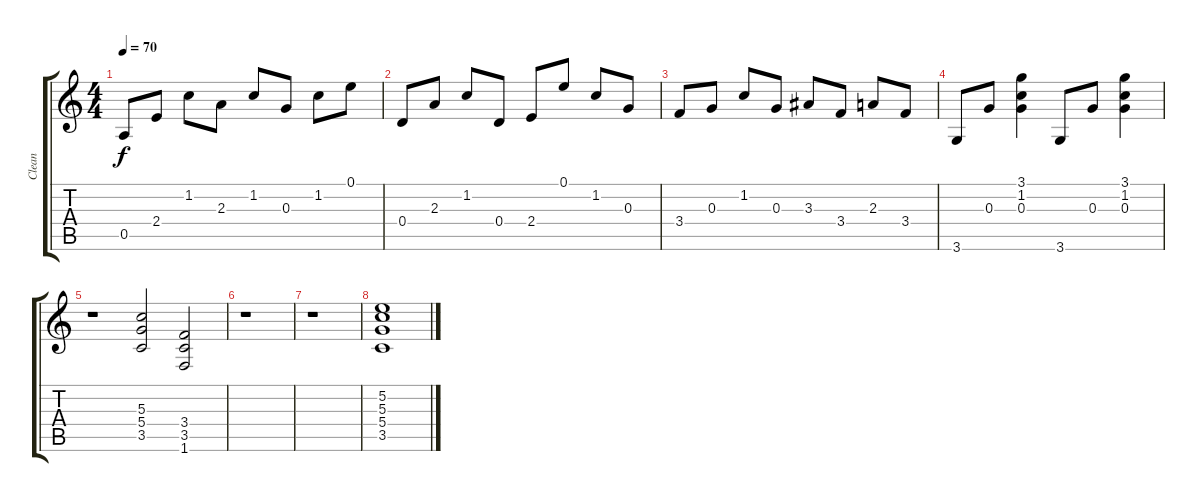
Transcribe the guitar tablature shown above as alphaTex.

\track ("Clean" "Clean") {instrument electricguitarclean}
\staff {score tabs}
\tuning (E4 B3 G3 D3 A2 E2) {hide}
\ts (4 4)
\tempo 70
\clef g2
\ks c
0.5.8{dy f} 2.4.8 1.2.8 2.3.8 1.2.8 0.3.8 1.2.8 0.1.8 |
0.4.8 2.3.8 1.2.8 0.4.8 2.4.8 0.1.8 1.2.8 0.3.8 |
3.4.8 0.3.8 1.2.8 0.3.8 3.3.8 3.4.8 2.3.8 3.4.8 |
3.6.8 0.3.8 (3.1 1.2 0.3).4 3.6.8 0.3.8 (3.1 1.2 0.3).4 |
r.1 (5.3 5.4 3.5).2 (3.4 3.5 1.6).2 |
r.1 |
r.1 |
(5.2 5.3 5.4 3.5).1
